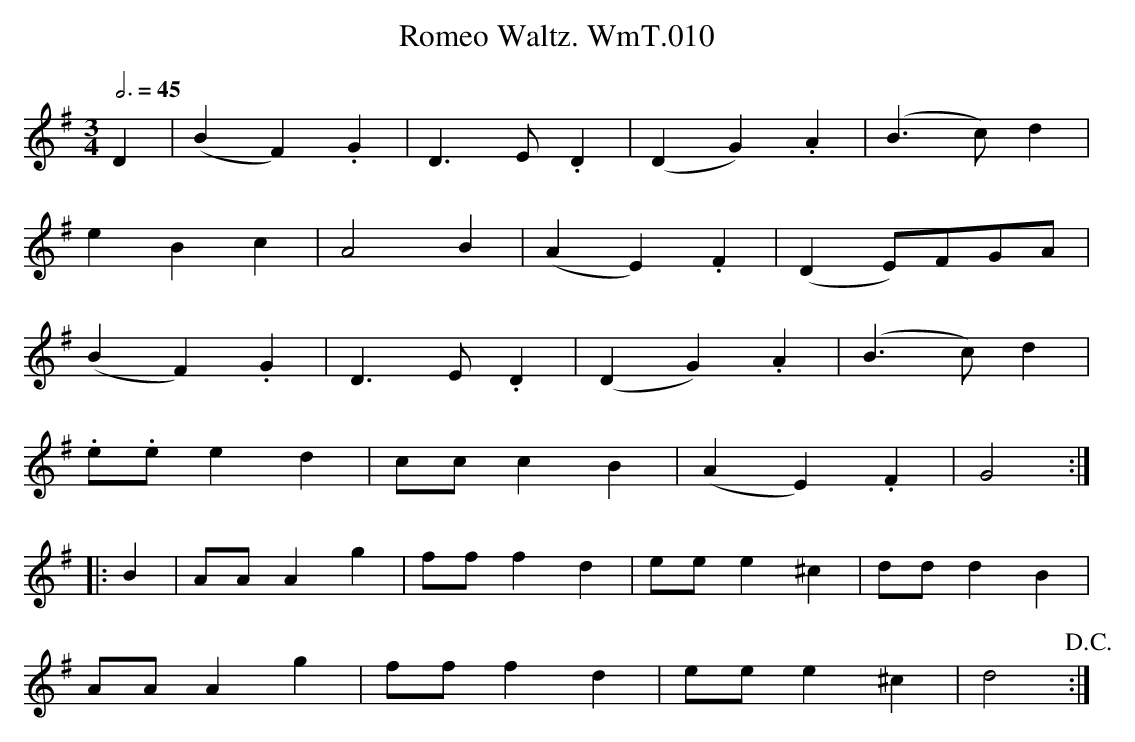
X:1
T:Romeo Waltz. WmT.010
M:3/4
L:1/8
Q:3/4=45
K:G
D2|(B2F2).G2|D3E .D2|(D2G2).A2|(B3c)d2|
e2B2c2|A4 B2|(A2E2).F2|(D2 E)FGA|
(B2F2).G2|D3E .D2|(D2G2).A2|(B3c)d2|
.e.e e2d2|cc c2B2|(A2E2).F2|G4:|
|:B2|AA A2g2|ff f2d2|ee e2^c2|dd d2B2|
AA A2g2|ff f2d2|ee e2^c2|d4!D.C.!:|
